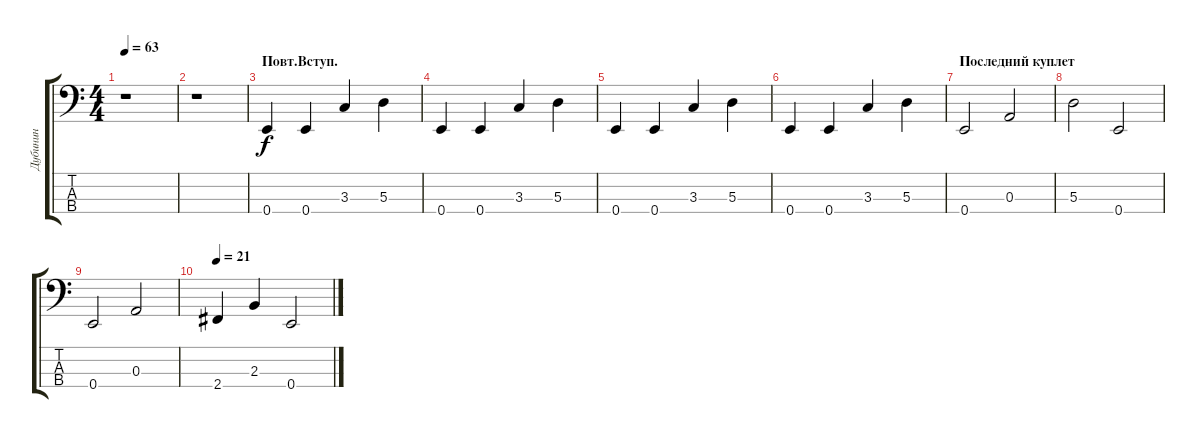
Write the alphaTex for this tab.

\track ("Дубинин" "Дубинин") {instrument electricbassfinger}
\staff {score tabs}
\tuning (G2 D2 A1 E1) {hide}
\ts (4 4)
\tempo 63
\clef f4
\ks c
r.1{dy f} |
r.1 |
\section ("" "Повт.Вступ.")
0.4.4 0.4.4 3.3.4 5.3.4 |
0.4.4 0.4.4 3.3.4 5.3.4 |
0.4.4 0.4.4 3.3.4 5.3.4 |
0.4.4 0.4.4 3.3.4 5.3.4 |
\section ("" "Последний куплет")
0.4.2 0.3.2 |
5.3.2 0.4.2 |
0.4.2 0.3.2 |
\tempo 21
2.4.4 2.3.4 0.4.2
